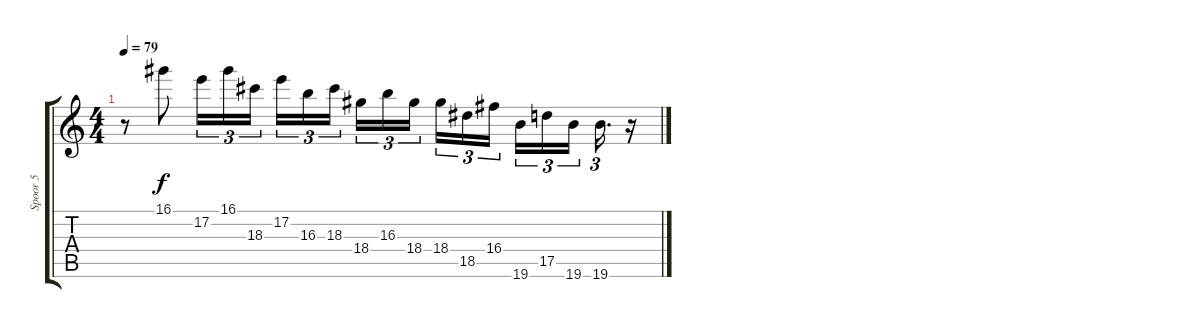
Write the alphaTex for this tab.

\track ("Spoor 5" "Spoor 5") {instrument overdrivenguitar}
\staff {score tabs}
\tuning (E4 B3 G3 D3 A2 E2) {hide}
\ts (4 4)
\tempo 79
\clef g2
\ks c
r.8{dy f} 16.1.8 17.2.16{tu (3 2)} 16.1.16{tu (3 2)} 18.3.16{tu (3 2) beam splitsecondary} 17.2.16{tu (3 2)} 16.3.16{tu (3 2)} 18.3.16{tu (3 2)} 18.4.16{tu (3 2)} 16.3.16{tu (3 2)} 18.4.16{tu (3 2) beam splitsecondary} 18.4.16{tu (3 2)} 18.5.16{tu (3 2)} 16.4.16{tu (3 2)} 19.6.16{tu (3 2)} 17.5.16{tu (3 2)} 19.6.16{tu (3 2) beam splitsecondary} 19.6.16{d tu (3 2)} r.16
